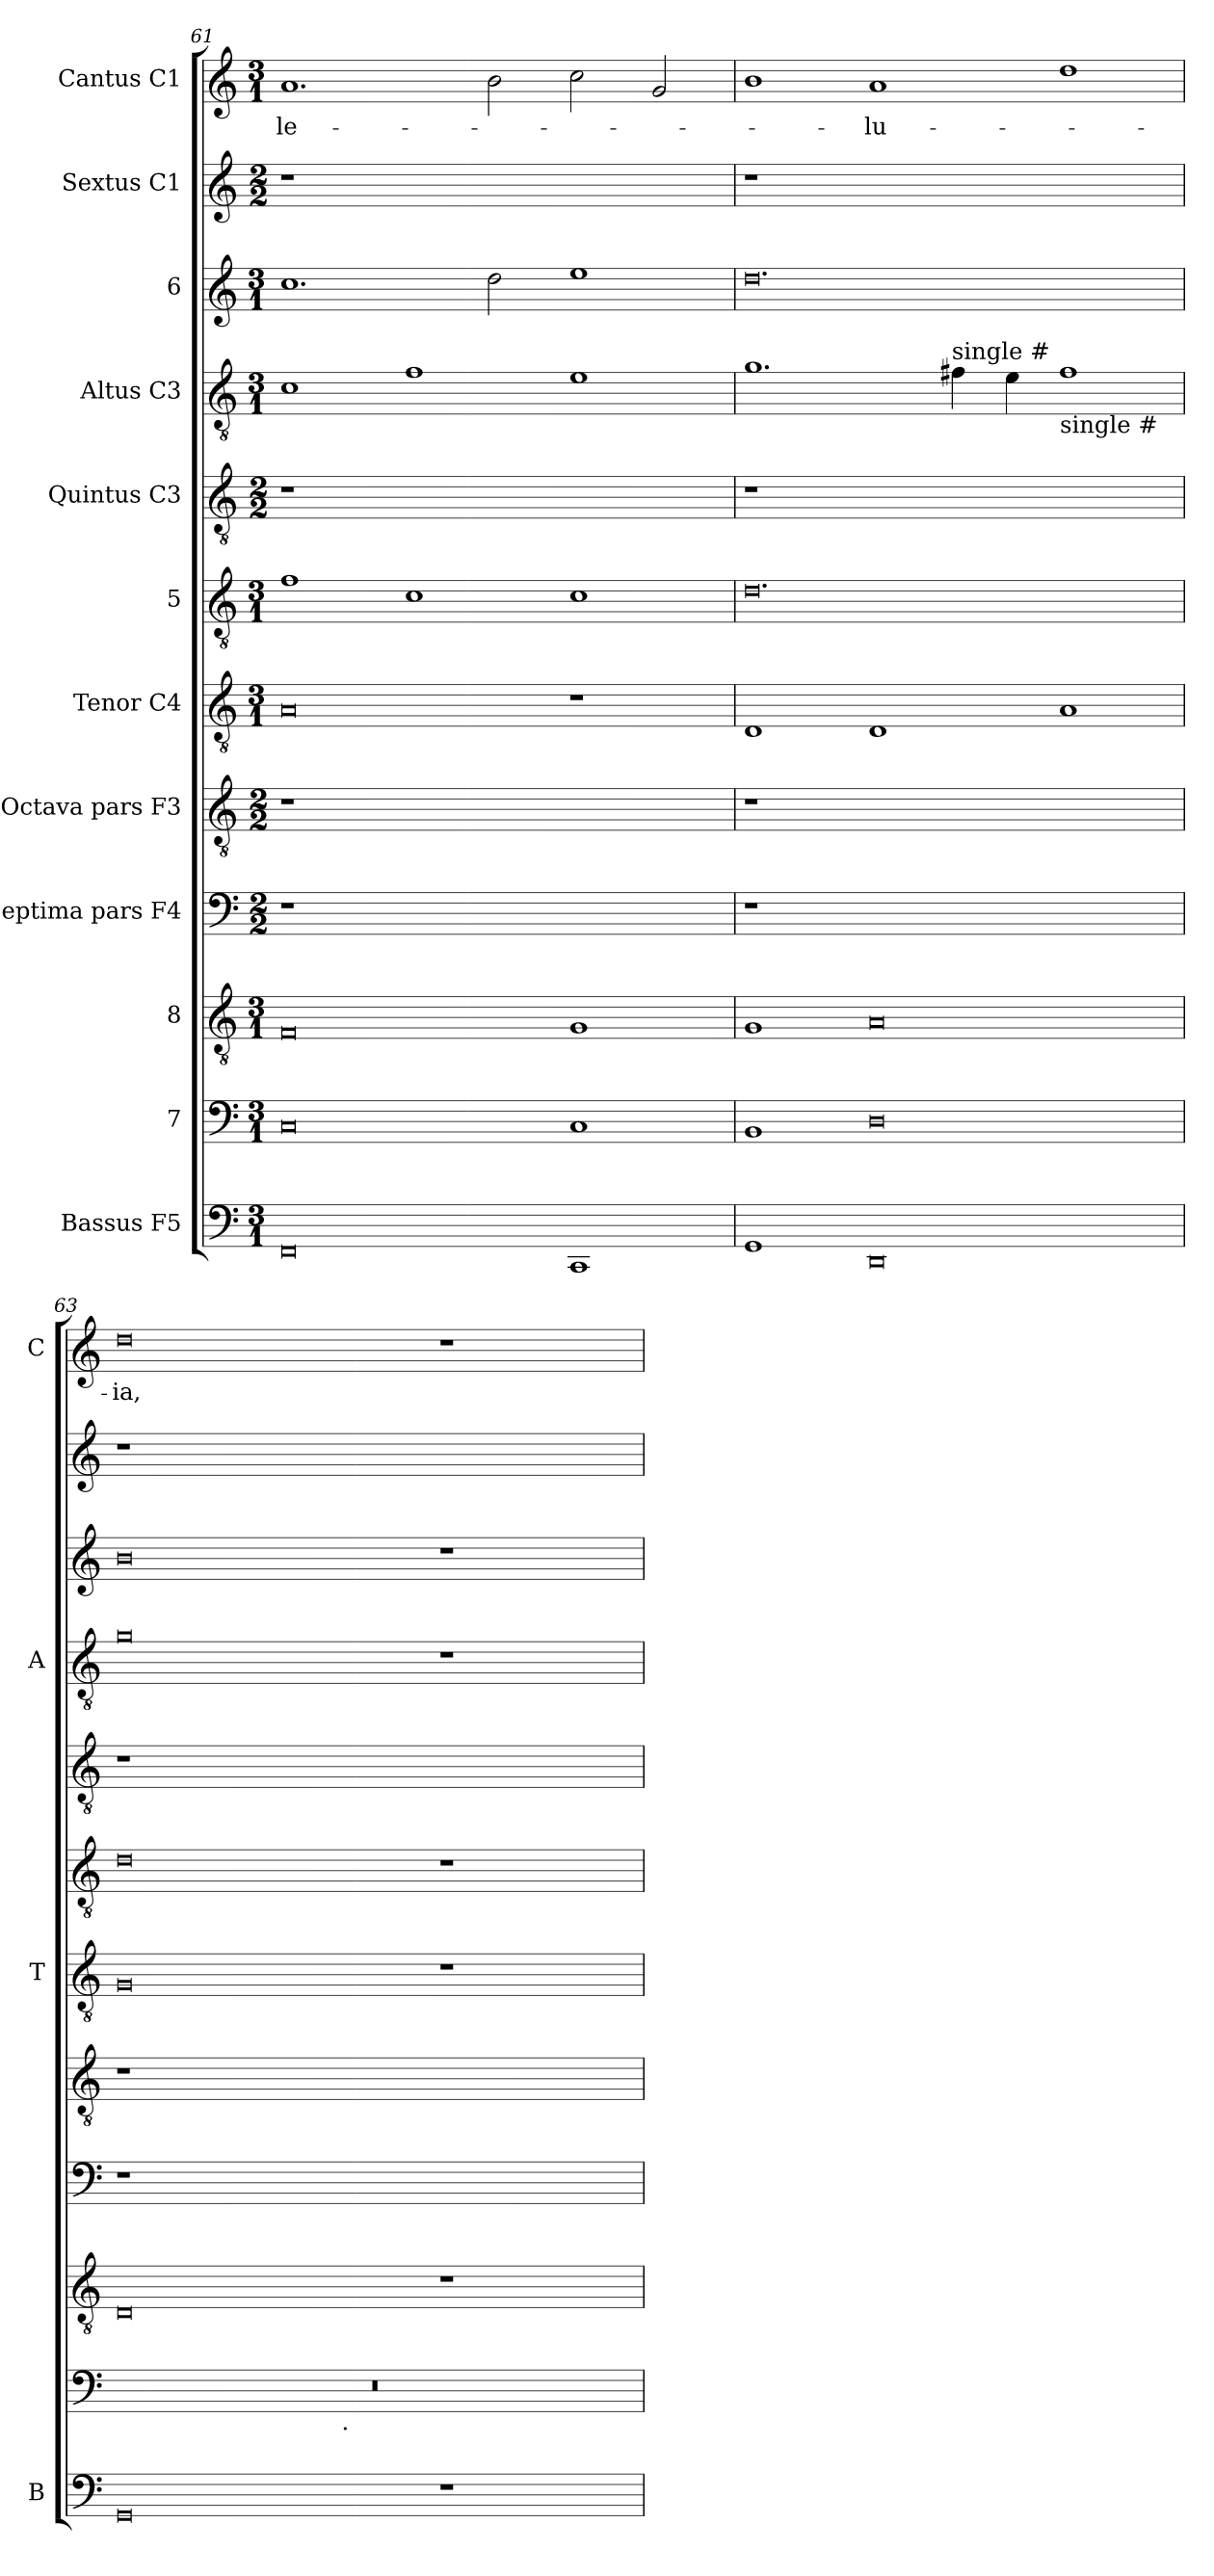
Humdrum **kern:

**kern	**kern	**kern	**kern	**kern	**kern	**kern	**kern	**kern	**kern	**kern	**kern	**text
*part12	*part11	*part10	*part9	*part8	*part7	*part6	*part5	*part4	*part3	*part2	*part1	*part1
*staff12	*staff11	*staff10	*staff9	*staff8	*staff7	*staff6	*staff5	*staff4	*staff3	*staff2	*staff1	*staff1
*I"Bassus F5	*I"7	*I"8	*I"Septima pars F4	*I"Octava pars F3	*I"Tenor C4	*I"5	*I"Quintus C3	*I"Altus C3	*I"6	*I"Sextus C1	*I"Cantus C1	*
*I'B	*	*	*	*	*I'T	*	*	*I'A	*	*	*I'C	*
*clefF4	*clefF4	*clefGv2	*clefF4	*clefGv2	*clefGv2	*clefGv2	*clefGv2	*clefGv2	*clefG2	*clefG2	*clefG2	*
*ITrd7c12	*	*	*	*	*	*	*	*	*	*	*	*
*k[]	*k[]	*k[]	*k[]	*k[]	*k[]	*k[]	*k[]	*k[]	*k[]	*k[]	*k[]	*
*C:	*C:	*C:	*C:	*C:	*C:	*C:	*C:	*C:	*C:	*C:	*C:	*
*M3/1	*M3/1	*M3/1	*M2/2	*M2/2	*M3/1	*M3/1	*M2/2	*M3/1	*M3/1	*M2/2	*M3/1	*
=61	=61	=61	=61	=61	=61	=61	=61	=61	=61	=61	=61	=61
!	!	!	!	!	!	!	!	!	!	!	!	!LO:LY:b
0FFF	0C	0F	1r	1r	0A	1f	1r	1c	1.cc	1r	1.a	-le-
.	.	.	0ryy	0ryy	.	1c	0ryy	1f	.	0ryy	.	.
.	.	.	.	.	.	.	.	.	2dd\	.	2b\	.
1CCC	1C	1G	.	.	1r	1c	.	1e	1ee	.	2cc\	.
.	.	.	.	.	.	.	.	.	.	.	2g/	.
=62	=62	=62	=62	=62	=62	=62	=62	=62	=62	=62	=62	=62
1GGG	1BB	1G	1r	1r	1D	0.d	1r	1.g	0.dd	1r	1b	.
!	!	!	!	!	!	!	!	!	!	!	!	!LO:LY:b
0DDD	0D	0A	0ryy	0ryy	1D	.	0ryy	.	.	0ryy	1a	-lu-
!	!	!	!	!	!	!	!	!LO:TX:a:t=single #	!	!	!	!
.	.	.	.	.	.	.	.	4f#\	.	.	.	.
.	.	.	.	.	.	.	.	4e\	.	.	.	.
!	!	!	!	!	!	!	!	!LO:TX:b:t=single #	!	!	!	!
.	.	.	.	.	1A	.	.	1f#	.	.	1dd	.
=63	=63	=63	=63	=63	=63	=63	=63	=63	=63	=63	=63	=63
!	!	!	!	!	!	!	!	!	!	!	!	!LO:LY:b
*	*^	*	*	*	*	*	*	*	*	*	*	*
0GGG	0.r	1ryy	0D	1r	1r	0G	0d	1r	0g	0b	1r	0dd	-ia,
.	.	4..ryy	.	0ryy	0ryy	.	.	0ryy	.	.	0ryy	.	.
!	!	!LO:TX:b:t=.	!	!	!	!	!	!	!	!	!	!	!
.	.	1ryy	.	.	.	.	.	.	.	.	.	.	.
1r	.	.	1r	.	.	1r	1r	.	1r	1r	.	1r	.
.	.	2ryy	.	.	.	.	.	.	.	.	.	.	.
.	.	16ryy	.	.	.	.	.	.	.	.	.	.	.
*	*v	*v	*	*	*	*	*	*	*	*	*	*	*
=	=	=	=	=	=	=	=	=	=	=	=	=
*-	*-	*-	*-	*-	*-	*-	*-	*-	*-	*-	*-	*-
